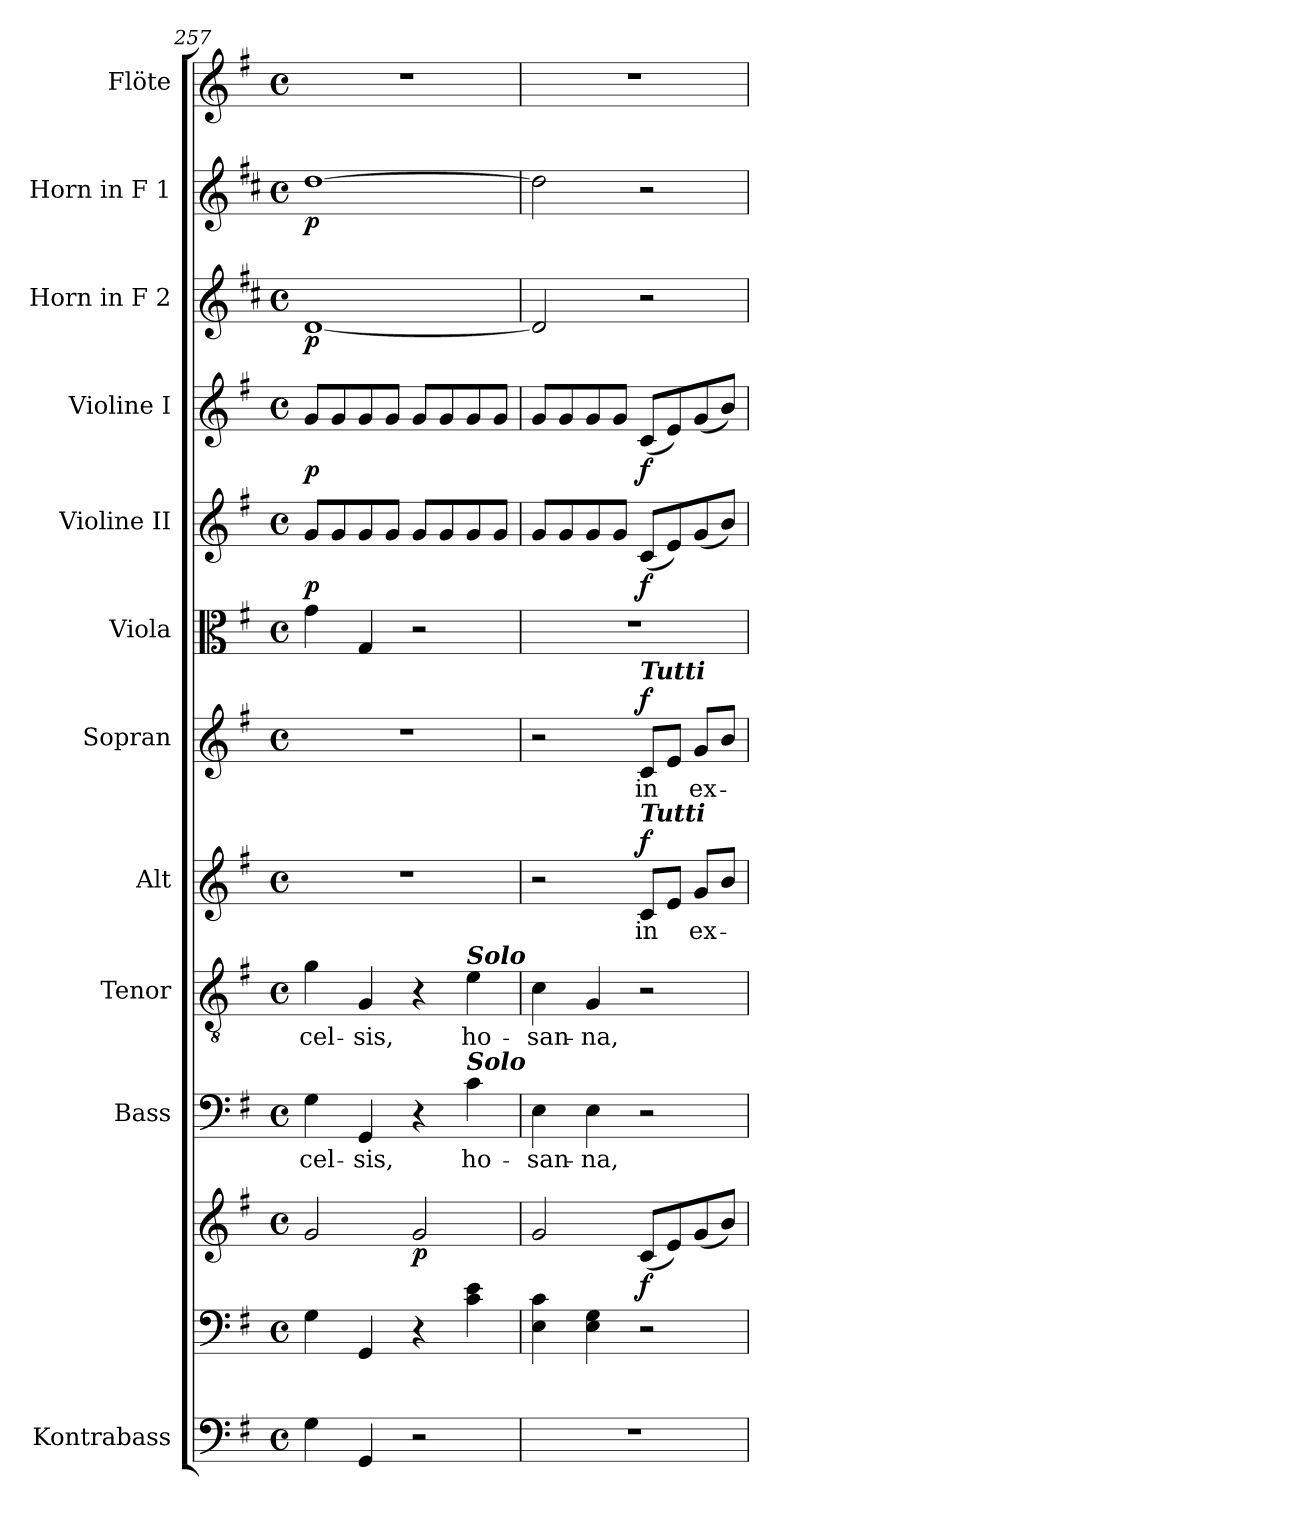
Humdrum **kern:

**kern	**kern	**kern	**dynam	**kern	**text	**kern	**text	**kern	**text	**dynam	**kern	**text	**dynam	**kern	**kern	**dynam	**kern	**dynam	**kern	**dynam	**kern	**dynam	**kern
*part12	*part11	*part11	*part11	*part10	*part10	*part9	*part9	*part8	*part8	*part8	*part7	*part7	*part7	*part6	*part5	*part5	*part4	*part4	*part3	*part3	*part2	*part2	*part1
*staff13	*staff12	*staff11	*staff11/12	*staff10	*staff10	*staff9	*staff9	*staff8	*staff8	*staff8	*staff7	*staff7	*staff7	*staff6	*staff5	*staff5	*staff4	*staff4	*staff3	*staff3	*staff2	*staff2	*staff1
*I"Kontrabass	*	*	*	*I"Bass	*	*I"Tenor	*	*I"Alt	*	*	*I"Sopran	*	*	*I"Viola	*I"Violine II	*	*I"Violine I	*	*I"Horn in F 2	*	*I"Horn in F 1	*	*I"Flöte
*I'Kb.	*	*	*	*I'B.	*	*I'T.	*	*I'A.	*	*	*I'S.	*	*	*I'Vla.	*I'Vl. II	*	*I'Vl. I	*	*	*	*	*	*I'Fl.
*clefF4	*clefF4	*clefG2	*	*clefF4	*	*clefGv2	*	*clefG2	*	*	*clefG2	*	*	*clefC3	*clefG2	*	*clefG2	*	*clefG2	*	*clefG2	*	*clefG2
*ITrd7c12	*	*	*	*	*	*	*	*	*	*	*	*	*	*	*	*	*	*	*ITrd4c7	*	*ITrd4c7	*	*
*k[f#]	*k[f#]	*k[f#]	*	*k[f#]	*	*k[f#]	*	*k[f#]	*	*	*k[f#]	*	*	*k[f#]	*k[f#]	*	*k[f#]	*	*k[f#]	*	*k[f#]	*	*k[f#]
*G:	*G:	*G:	*	*G:	*	*G:	*	*G:	*	*	*G:	*	*	*G:	*G:	*	*G:	*	*G:	*	*G:	*	*G:
*M4/4	*M4/4	*M4/4	*	*M4/4	*	*M4/4	*	*M4/4	*	*	*M4/4	*	*	*M4/4	*M4/4	*	*M4/4	*	*M4/4	*	*M4/4	*	*M4/4
*met(c)	*met(c)	*met(c)	*	*met(c)	*	*met(c)	*	*met(c)	*	*	*met(c)	*	*	*met(c)	*met(c)	*	*met(c)	*	*met(c)	*	*met(c)	*	*met(c)
=257	=257	=257	=257	=257	=257	=257	=257	=257	=257	=257	=257	=257	=257	=257	=257	=257	=257	=257	=257	=257	=257	=257	=257
!	!	!	!	!	!LO:LY:b	!	!LO:LY:b	!	!	!	!	!	!	!	!	!LO:DY:b	!	!LO:DY:b	!	!LO:DY:b	!	!LO:DY:b	!
4GG\	4G\	2g/	.	4G\	-cel-	4g\	-cel-	1r	.	.	1r	.	.	4g\	8g/L	p	8g/L	p	[1G	p	[1g	p	1r
.	.	.	.	.	.	.	.	.	.	.	.	.	.	.	8g/	.	8g/	.	.	.	.	.	.
!	!	!	!	!	!LO:LY:b	!	!LO:LY:b	!	!	!	!	!	!	!	!	!	!	!	!	!	!	!	!
4GGG/	4GG/	.	.	4GG/	-sis,	4G/	-sis,	.	.	.	.	.	.	4G/	8g/	.	8g/	.	.	.	.	.	.
.	.	.	.	.	.	.	.	.	.	.	.	.	.	.	8g/J	.	8g/J	.	.	.	.	.	.
!	!	!	!LO:DY:b	!	!	!	!	!	!	!	!	!	!	!	!	!	!	!	!	!	!	!	!
2r	4r	2g/	p	4r	.	4r	.	.	.	.	.	.	.	2r	8g/L	.	8g/L	.	.	.	.	.	.
.	.	.	.	.	.	.	.	.	.	.	.	.	.	.	8g/	.	8g/	.	.	.	.	.	.
!	!	!	!	!	!	!LO:TX:a:Bi:t=Solo	!	!	!	!	!	!	!	!	!	!	!	!	!	!	!	!	!
!	!	!	!	!LO:TX:a:Bi:t=Solo	!	!	!	!	!	!	!	!	!	!	!	!	!	!	!	!	!	!	!
!	!	!	!	!	!LO:LY:b	!	!LO:LY:b	!	!	!	!	!	!	!	!	!	!	!	!	!	!	!	!
.	4c\ 4e\	.	.	4c\	ho-	4e\	ho-	.	.	.	.	.	.	.	8g/	.	8g/	.	.	.	.	.	.
.	.	.	.	.	.	.	.	.	.	.	.	.	.	.	8g/J	.	8g/J	.	.	.	.	.	.
=258	=258	=258	=258	=258	=258	=258	=258	=258	=258	=258	=258	=258	=258	=258	=258	=258	=258	=258	=258	=258	=258	=258	=258
!	!	!	!	!	!LO:LY:b	!	!LO:LY:b	!	!	!	!	!	!	!	!	!	!	!	!	!	!	!	!
1r	4E\ 4c\	2g/	.	4E\	-san-	4c\	-san-	2r	.	.	2r	.	.	1r	8g/L	.	8g/L	.	2G/]	.	2g\]	.	1r
.	.	.	.	.	.	.	.	.	.	.	.	.	.	.	8g/	.	8g/	.	.	.	.	.	.
!	!	!	!	!	!LO:LY:b	!	!LO:LY:b	!	!	!	!	!	!	!	!	!	!	!	!	!	!	!	!
.	4E\ 4G\	.	.	4E\	-na,	4G/	-na,	.	.	.	.	.	.	.	8g/	.	8g/	.	.	.	.	.	.
.	.	.	.	.	.	.	.	.	.	.	.	.	.	.	8g/J	.	8g/J	.	.	.	.	.	.
!	!	!	!	!	!	!	!	!	!	!	!LO:TX:a:Bi:t=Tutti	!	!	!	!	!	!	!	!	!	!	!	!
!	!	!	!	!	!	!	!	!LO:TX:a:Bi:t=Tutti	!	!	!	!	!	!	!	!	!	!	!	!	!	!	!
!	!	!	!LO:DY:b	!	!	!	!	!	!LO:LY:b	!LO:DY:a	!	!LO:LY:b	!LO:DY:a	!	!	!LO:DY:b	!	!LO:DY:b	!	!	!	!	!
.	2r	(<8c/L	f	2r	.	2r	.	8c/L	in	f	8c/L	in	f	.	(<8c/L	f	(<8c/L	f	2r	.	2r	.	.
.	.	8e/)	.	.	.	.	.	8e/J	.	.	8e/J	.	.	.	8e/)	.	8e/)	.	.	.	.	.	.
!	!	!	!	!	!	!	!	!	!LO:LY:b	!	!	!LO:LY:b	!	!	!	!	!	!	!	!	!	!	!
.	.	(<8g/	.	.	.	.	.	8g/L	ex-	.	8g/L	ex-	.	.	(<8g/	.	(<8g/	.	.	.	.	.	.
.	.	8b/J)	.	.	.	.	.	8b/J	.	.	8b/J	.	.	.	8b/J)	.	8b/J)	.	.	.	.	.	.
=	=	=	=	=	=	=	=	=	=	=	=	=	=	=	=	=	=	=	=	=	=	=	=
*-	*-	*-	*-	*-	*-	*-	*-	*-	*-	*-	*-	*-	*-	*-	*-	*-	*-	*-	*-	*-	*-	*-	*-
